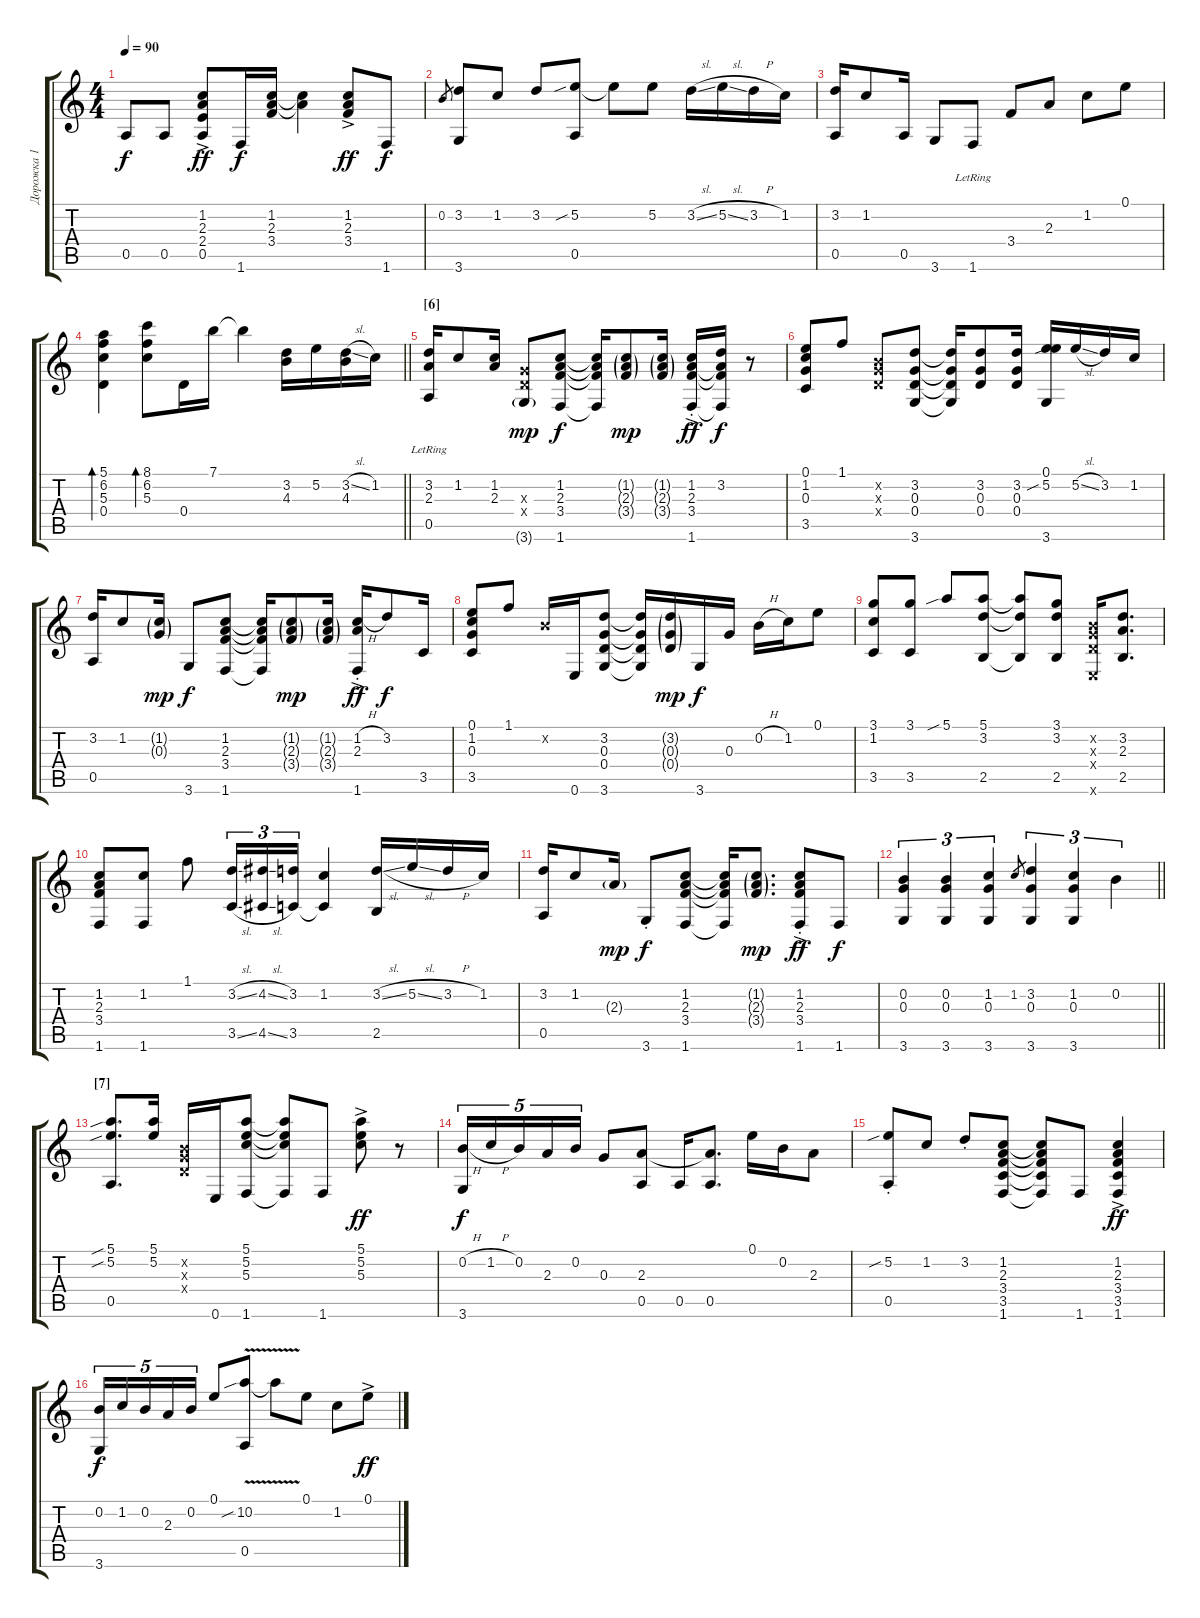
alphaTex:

\track ("Дорожка 1" "Дорожка 1") {instrument acousticguitarsteel}
\staff {score tabs}
\tuning (E4 B3 G3 D3 A2 E2) {hide}
\ts (4 4)
\tempo 90
\clef g2
\ks c
0.5.8{dy f} 0.5.8 (1.2{ac} 2.3{ac} 2.4{ac} 0.5{ac}).8{dy ff} 1.6.16{dy f} (1.2 2.3 3.4).16 (1.2{t} 2.3{t}).4 (1.2{ac} 2.3{ac} 3.4{ac}).8{dy ff} 1.6.8{dy f} |
0.2.8{gr} (3.2 3.6).8 1.2.8 3.2.8 (5.2{sib} 0.5).8 5.2{t}.8 5.2.8 3.2{sl}.16 5.2{sl}.16 3.2{h}.16 1.2.16 |
(3.2 0.5).16 1.2.8 0.5.16 3.6.8 1.6{lr}.8 3.4.8 2.3.8 1.2.8 0.1.8 |
\barLineRight lightlight
(5.1 6.2 5.3 0.4).4{bd 480} (8.1 6.2 5.3).8{bd 120} 0.4.16 7.1.16 7.1{t}.4 (3.2 4.3).16 5.2.16 (3.2{sl} 4.3).16 1.2.16 |
\section ("" "[6]")
(3.2 2.3 0.5{lr}).16 1.2.8 (1.2 2.3).16 (0.3{x} 0.4{x} 3.6{g}).8{dy mp} (1.2 2.3 3.4 1.6).8{dy f} (1.2{t} 2.3{t} 3.4{t} 1.6{t}).16 (1.2{g} 2.3{g} 3.4{g}).8{dy mp} (1.2{g} 2.3{g} 3.4{g}).16 (1.2{ac st} 2.3{ac st} 3.4{ac st} 1.6{ac}).16{dy ff} (3.2 2.3{t} 3.4{t} 1.6{t}).16{dy f} r.8 |
(0.1 1.2 0.3 3.5).8 1.1.8 (0.2{x} 0.3{x} 0.4{x}).8 (3.2 0.3 0.4 3.6).8 (3.2{t} 0.3{t} 0.4{t} 3.6{t}).16 (3.2 0.3 0.4).8 (3.2 0.3 0.4).16 (0.1 5.2{sib} 3.6).16 5.2{sl}.16 3.2.16 1.2.16 |
(3.2 0.5).16 1.2.8 (1.2{g} 0.3{g}).16{dy mp} 3.6.8{dy f} (1.2 2.3 3.4 1.6).8 (1.2{t} 2.3{t} 3.4{t} 1.6{t}).16 (1.2{g} 2.3{g} 3.4{g}).8{dy mp} (1.2{g} 2.3{g} 3.4{g}).16 (1.2{h ac st} 2.3{ac st} 1.6).16{dy ff} 3.2.8{dy f} 3.5.16 |
(0.1 1.2 0.3 3.5).8 1.1.8 0.2{x}.16 0.6.16 (3.2 0.3 0.4 3.6).8 (3.2{t} 0.3{t} 0.4{t} 3.6{t}).16 (3.2{g} 0.3{g} 0.4{g}).16{dy mp} 3.6.16{dy f} 0.3.16 0.2{h}.16 1.2.16 0.1.8 |
(3.1 1.2 3.5).8 (3.1 3.5).8 5.1{sib}.8 (5.1 3.2 2.5).8 (5.1{t} 3.2{t} 2.5{t}).8 (3.1 3.2 2.5).8 (0.2{x} 0.3{x} 0.4{x} 0.6{x}).16 (3.2 2.3 2.5).8{d} |
(1.2 2.3 3.4 1.6).8 (1.2 1.6).8 1.1.8 (3.2{sl} 3.5{sl}).16{tu (3 2)} (4.2{sl} 4.5{sl}).16{tu (3 2)} (3.2 3.5).16{tu (3 2)} (1.2 3.5{t}).4 (3.2{sl} 2.5).16 5.2{sl}.16 3.2{h}.16 1.2.16 |
(3.2 0.5).16 1.2.8 2.3{g}.16{dy mp} 3.6{st}.8{dy f} (1.2 2.3 3.4 1.6).8 (1.2{t} 2.3{t} 3.4{t} 1.6{t}).16 (1.2{g} 2.3{g} 3.4{g}).8{d dy mp} (1.2{ac st} 2.3{ac st} 3.4 1.6{ac st}).8{dy ff} 1.6.8{dy f} |
\barLineRight lightlight
(0.2 0.3 3.6).4{tu (3 2)} (0.2 0.3 3.6).4{tu (3 2)} (1.2 0.3 3.6).4{tu (3 2)} 1.2.8{gr} (3.2 0.3 3.6).4{tu (3 2)} (1.2 0.3 3.6).4{tu (3 2)} 0.2.4{tu (3 2)} |
\section ("" "[7]")
(5.1{sib} 5.2{sib} 0.5).8{d} (5.1 5.2).16 (0.2{x} 0.3{x} 0.4{x}).16 0.6.16 (5.1 5.2 5.3 1.6).8 (5.1{t} 5.2{t} 5.3{t} 1.6{t}).8 1.6.8 (5.1{ac} 5.2{ac} 5.3{ac}).8{dy ff} r.8 |
(0.2{h} 3.6).16{tu (5 4) dy f} 1.2{h}.16{tu (5 4)} 0.2.16{tu (5 4)} 2.3.16{tu (5 4)} 0.2.16{tu (5 4)} 0.3.8 (2.3 0.5).8 0.5.16 (2.3{t} 0.5).8{d} 0.1.16 0.2.16 2.3.8 |
(5.2{sib st} 0.5).8 1.2.8 3.2{st}.8 (1.2 2.3 3.4 3.5 1.6).8 (1.2{t} 2.3{t} 3.4{t} 3.5{t} 1.6{t}).8 1.6.8 (1.2{ac} 2.3{ac} 3.4{ac} 3.5{ac} 1.6{ac}).4{dy ff} |
(0.2 3.6).16{tu (5 4) dy f} 1.2.16{tu (5 4)} 0.2.16{tu (5 4)} 2.3.16{tu (5 4)} 0.2.16{tu (5 4)} 0.1.8 (10.2{v sib} 0.5).8 10.2{t}.8 0.1.8 1.2.8 0.1{ac}.8{dy ff}
